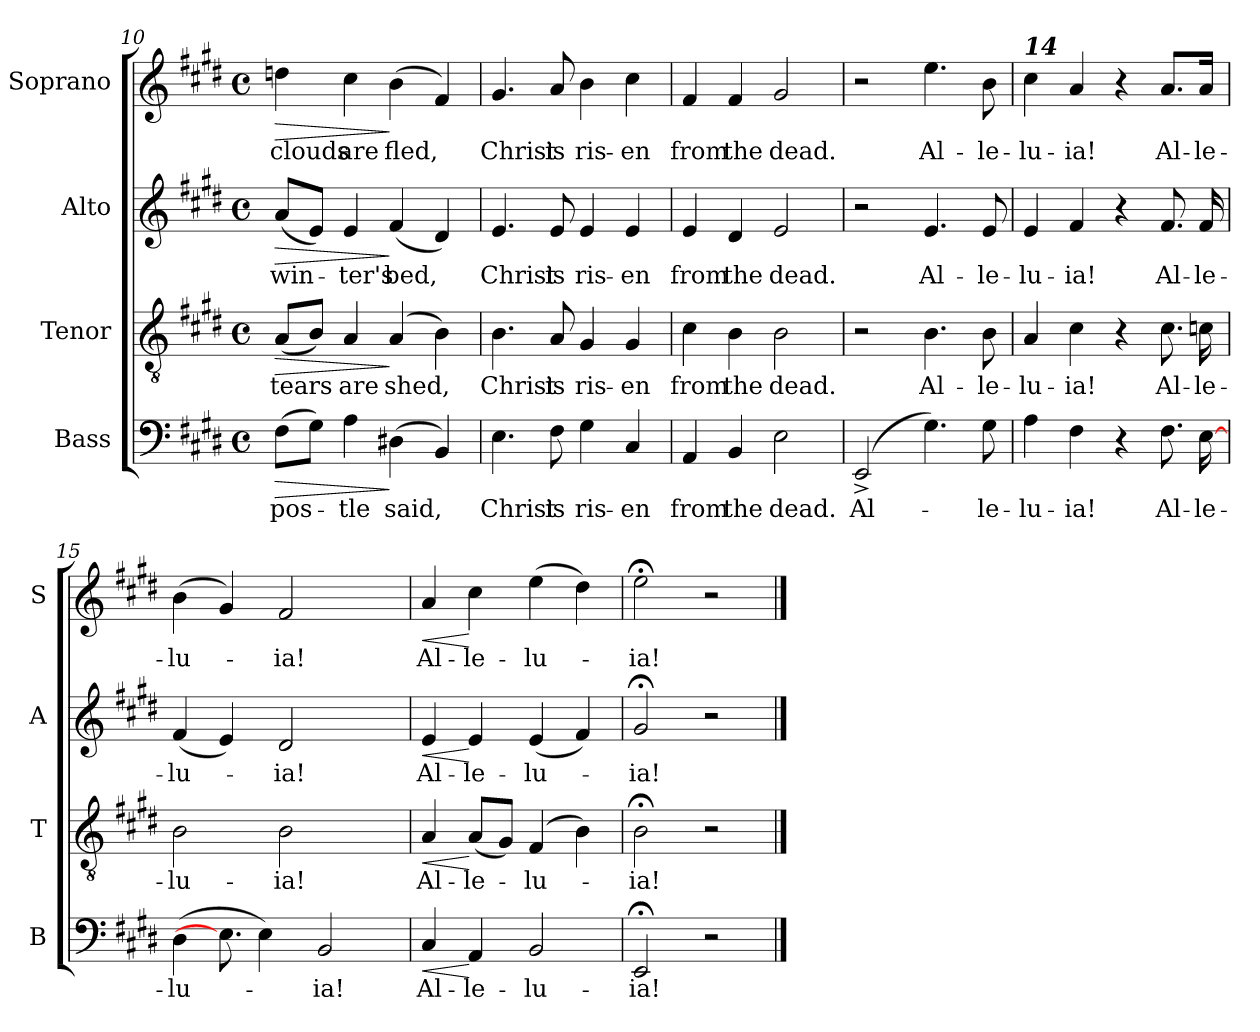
**kern	**text	**dynam	**kern	**text	**dynam	**kern	**text	**dynam	**kern	**text	**dynam
*part4	*part4	*part4	*part3	*part3	*part3	*part2	*part2	*part2	*part1	*part1	*part1
*staff4	*staff4	*staff4	*staff3	*staff3	*staff3	*staff2	*staff2	*staff2	*staff1	*staff1	*staff1
*I"Bass	*	*	*I"Tenor	*	*	*I"Alto	*	*	*I"Soprano	*	*
*I'B	*	*	*I'T	*	*	*I'A	*	*	*I'S	*	*
*clefF4	*	*	*clefGv2	*	*	*clefG2	*	*	*clefG2	*	*
*k[f#c#g#d#]	*	*	*k[f#c#g#d#]	*	*	*k[f#c#g#d#]	*	*	*k[f#c#g#d#]	*	*
*E:	*	*	*E:	*	*	*E:	*	*	*E:	*	*
*M4/4	*	*	*M4/4	*	*	*M4/4	*	*	*M4/4	*	*
*met(c)	*	*	*met(c)	*	*	*met(c)	*	*	*met(c)	*	*
=10	=10	=10	=10	=10	=10	=10	=10	=10	=10	=10	=10
!	!	!LO:HP:b	!	!	!LO:HP:b	!	!	!LO:HP:b	!	!	!LO:HP:b
(8F#\L	-pos-	>	(8A/L	tears	>	(8a/L	win-	>	4ddn\	clouds	>
8G#\J)	.	.	8B/J)	.	.	8e/J)	.	.	.	.	.
4A\	-tle	.	4A/	are	.	4e/	-ter's	.	4cc#\	are	.
(4D#X\	said,	]	(4A/	shed,	]	(4f#/	bed,	]	(4b\	fled,	]
4BB/)	.	.	4B\)	.	.	4d#/)	.	.	4f#/)	.	.
=11	=11	=11	=11	=11	=11	=11	=11	=11	=11	=11	=11
4.E\	Christ	.	4.B\	Christ	.	4.e/	Christ	.	4.g#/	Christ	.
8F#\	is	.	8A/	is	.	8e/	is	.	8a/	is	.
4G#\	ris-	.	4G#/	ris-	.	4e/	ris-	.	4b\	ris-	.
4C#/	-en	.	4G#/	-en	.	4e/	-en	.	4cc#\	-en	.
=12	=12	=12	=12	=12	=12	=12	=12	=12	=12	=12	=12
4AA/	from	.	4c#\	from	.	4e/	from	.	4f#/	from	.
4BB/	the	.	4B\	the	.	4d#/	the	.	4f#/	the	.
2E\	dead.	.	2B\	dead.	.	2e/	dead.	.	2g#/	dead.	.
=13	=13	=13	=13	=13	=13	=13	=13	=13	=13	=13	=13
(2EE^>/	Al-	.	2r	.	.	2r	.	.	2r	.	.
4.G#\)	.	.	4.B\	Al-	.	4.e/	Al-	.	4.ee\	Al-	.
8G#\	-le-	.	8B\	-le-	.	8e/	-le-	.	8b\	-le-	.
!!LO:LB:g=z
=14	=14	=14	=14	=14	=14	=14	=14	=14	=14	=14	=14
!	!	!	!	!	!	!	!	!	!LO:TX:a:Bi:t=14	!	!
4A\	-lu-	.	4A/	-lu-	.	4e/	-lu-	.	4cc#\	-lu-	.
4F#\	-ia!	.	4c#\	-ia!	.	4f#/	-ia!	.	4a/	-ia!	.
4r	.	.	4r	.	.	4r	.	.	4r	.	.
8.F#\	Al-	.	8.c#\	Al-	.	8.f#/	Al-	.	8.a/L	Al-	.
[16E\	-le-	.	16cn\	-le-	.	16f#/	-le-	.	16a/Jk	-le-	.
=15	=15	=15	=15	=15	=15	=15	=15	=15	=15	=15	=15
(4D#\	-lu-	.	2B\	-lu-	.	(4f#/	-lu-	.	(4b\	-lu-	.
8.E\]	.	.	.	.	.	4e/)	.	.	4g#/)	.	.
4E\)	.	.	.	.	.	.	.	.	.	.	.
.	.	.	2B\	-ia!	.	2d#/	-ia!	.	2f#/	-ia!	.
2BB/	-ia!	.	.	.	.	.	.	.	.	.	.
.	.	.	8.ryy	.	.	8.ryy	.	.	8.ryy	.	.
=16	=16	=16	=16	=16	=16	=16	=16	=16	=16	=16	=16
!	!	!LO:HP:b	!	!	!LO:HP:b	!	!	!LO:HP:b	!	!	!LO:HP:b
4C#/	Al-	<	4A/	Al-	<	4e/	Al-	<	4a/	Al-	<
4AA/	-le-	[	(8A/L	-le-	[	4e/	-le-	[	4cc#\	-le-	[
.	.	.	8G#/J)	.	.	.	.	.	.	.	.
2BB/	-lu-	.	(4F#/	-lu-	.	(4e/	-lu-	.	(4ee\	-lu-	.
.	.	.	4B\)	.	.	4f#/)	.	.	4dd#\)	.	.
=17	=17	=17	=17	=17	=17	=17	=17	=17	=17	=17	=17
2EE;</	-ia!	.	2B;<\	-ia!	.	2g#;</	-ia!	.	2ee;<\	-ia!	.
2r	.	.	2r	.	.	2r	.	.	2r	.	.
==	==	==	==	==	==	==	==	==	==	==	==
*-	*-	*-	*-	*-	*-	*-	*-	*-	*-	*-	*-
